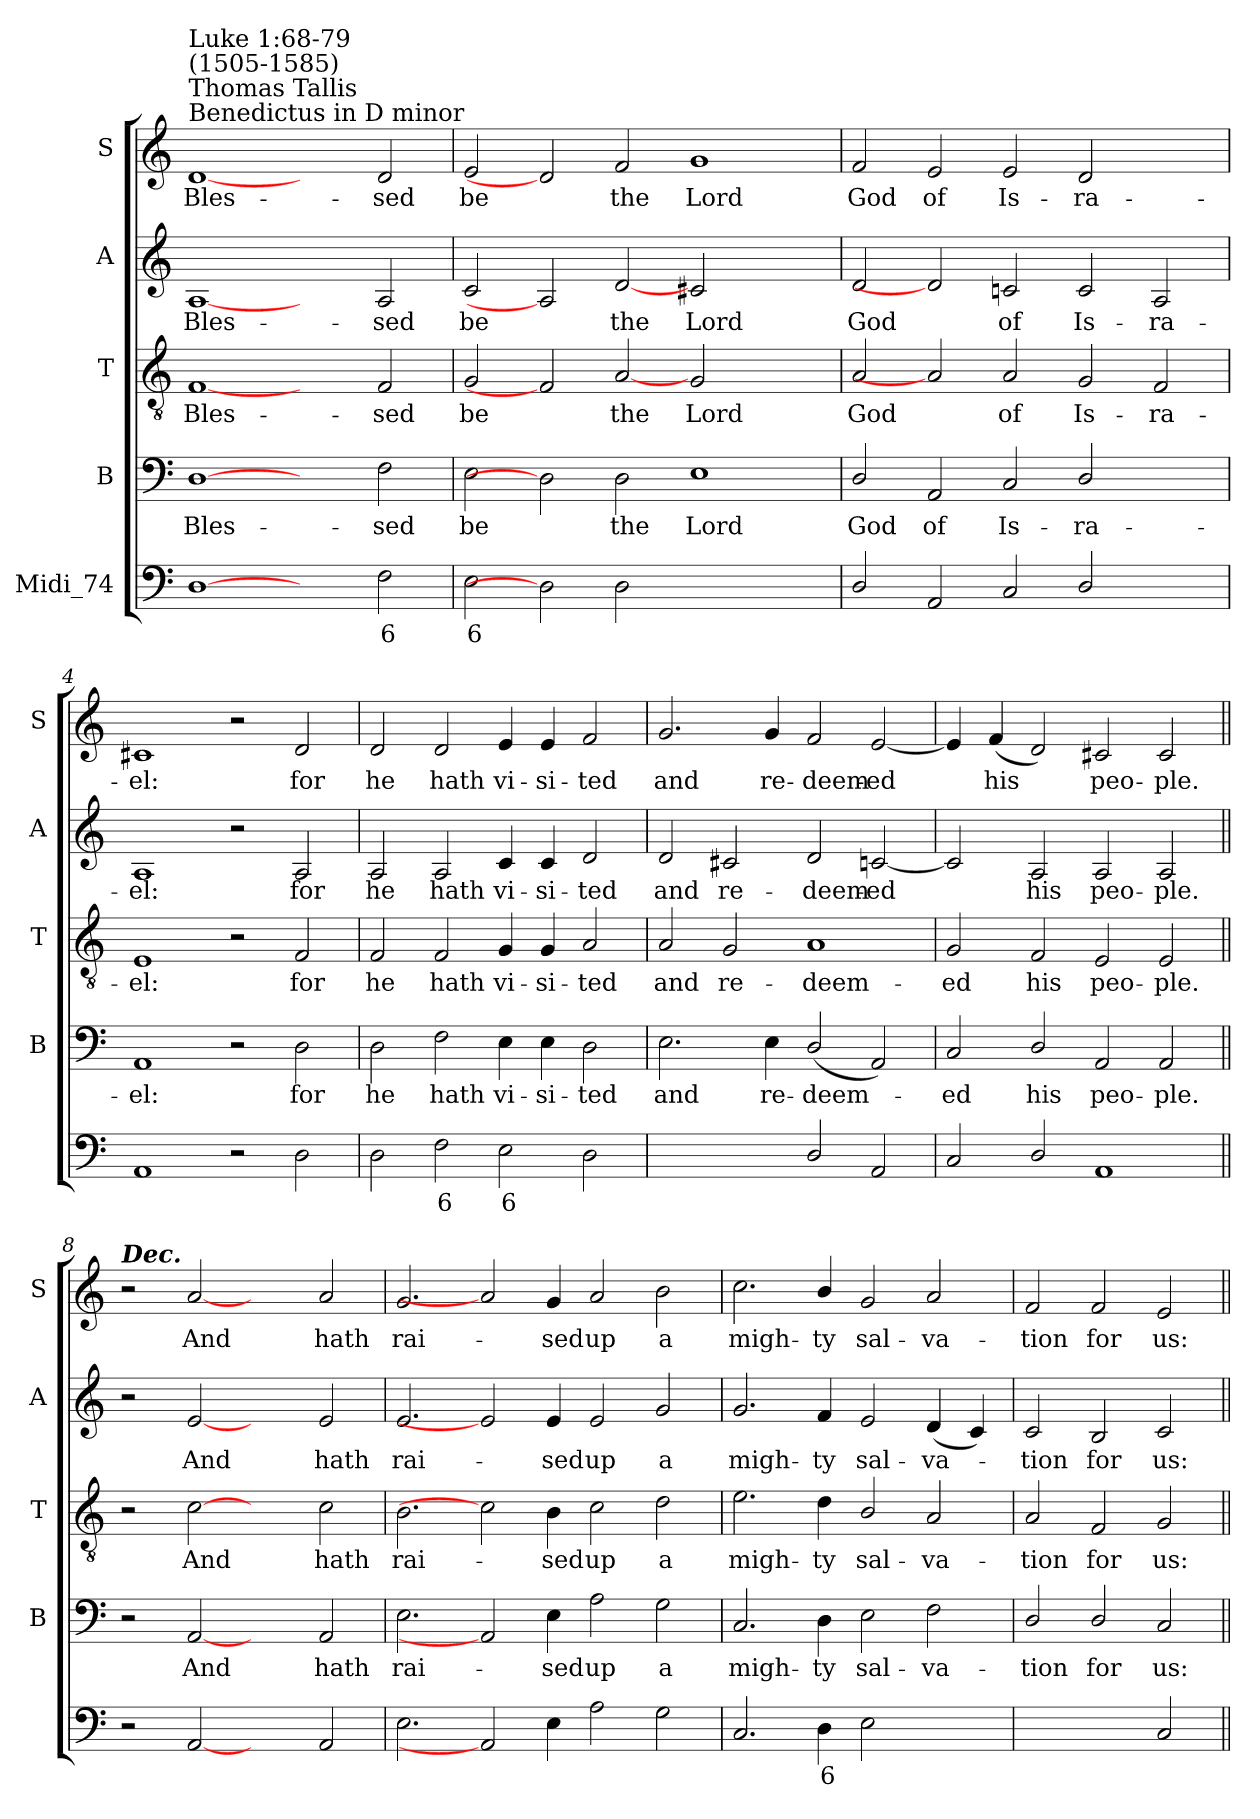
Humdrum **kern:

**kern	**text	**text	**kern	**text	**kern	**text	**kern	**text	**kern	**text
*part5	*part5	*part5	*part4	*part4	*part3	*part3	*part2	*part2	*part1	*part1
*staff5	*staff5	*staff5	*staff4	*staff4	*staff3	*staff3	*staff2	*staff2	*staff1	*staff1
*I"Midi_74	*	*	*I"B	*	*I"T	*	*I"A	*	*I"S	*
*	*	*	*I'B	*	*I'T	*	*I'A	*	*I'S	*
*clefF4	*	*	*clefF4	*	*clefGv2	*	*clefG2	*	*clefG2	*
*k[]	*	*	*k[]	*	*k[]	*	*k[]	*	*k[]	*
*MM180	*	*	*MM180	*	*MM180	*	*MM180	*	*MM180	*
=1	=1	=1	=1	=1	=1	=1	=1	=1	=1	=1
!	!	!	!	!	!	!	!	!	!LO:TX:a:t=Benedictus in D minor	!
!	!	!	!	!	!	!	!	!	!LO:TX:a:t=Thomas Tallis	!
!	!	!	!	!	!	!	!	!	!LO:TX:a:t=(1505-1585)	!
!	!	!	!	!	!	!	!	!	!LO:TX:a:t=Luke 1&colon;68-79	!
!	!	!	!	!LO:LY:b	!	!LO:LY:b	!	!LO:LY:b	!	!LO:LY:b
[1D	.	.	[1D	Bles-	[1F	Bles-	[1A	Bles-	[1d	Bles-
2ryy	.	.	2ryy	.	2ryy	.	2ryy	.	2ryy	.
!	!LO:LY:b	!	!	!LO:LY:b	!	!LO:LY:b	!	!LO:LY:b	!	!LO:LY:b
2F\	6	.	2F\	-sed	2F/	-sed	2A/	-sed	2d/	-sed
=2	=2	=2	=2	=2	=2	=2	=2	=2	=2	=2
!	!LO:LY:b	!	!	!LO:LY:b	!	!LO:LY:b	!	!LO:LY:b	!	!LO:LY:b
2E\	6	.	2E\	be	2G/	be	2c/	be	2e/	be
2D]	.	.	2D]	.	2F]	.	2A]	.	2d]	.
!	!	!	!	!LO:LY:b	!	!LO:LY:b	!	!LO:LY:b	!	!LO:LY:b
2D\	.	.	2D\	the	[2A	the	[2d	the	2f/	the
!	!LO:LY:b	!LO:LY:b	!	!LO:LY:b	!	!LO:LY:b	!	!LO:LY:b	!	!LO:LY:b
[2E\yy	7	4	1E	Lord	2G/	Lord	2c#X/	Lord	1g	Lord
!	!LO:LY:b	!LO:LY:b	!	!	!	!	!	!	!	!
2E\yy]	6	3	.	.	2ryy	.	2ryy	.	.	.
=3	=3	=3	=3	=3	=3	=3	=3	=3	=3	=3
!	!	!	!	!LO:LY:b	!	!LO:LY:b	!	!LO:LY:b	!	!LO:LY:b
2D/	.	.	2D/	God	2A/	God	2d/	God	2f/	God
!	!	!	!	!LO:LY:b	!	!	!	!	!	!LO:LY:b
2AA/	.	.	2AA/	of	2A]	.	2d]	.	2e/	of
!	!	!	!	!LO:LY:b	!	!LO:LY:b	!	!LO:LY:b	!	!LO:LY:b
2C/	.	.	2C/	Is-	2A/	of	2cn/	of	2e/	Is-
!	!	!	!	!LO:LY:b	!	!LO:LY:b	!	!LO:LY:b	!	!LO:LY:b
2D/	.	.	2D/	-ra-	2G/	Is-	2c/	Is-	2d/	-ra-
!	!	!	!	!	!	!LO:LY:b	!	!LO:LY:b	!	!
2ryy	.	.	2ryy	.	2F/	-ra-	2A/	-ra-	2ryy	.
=4	=4	=4	=4	=4	=4	=4	=4	=4	=4	=4
!	!	!	!	!LO:LY:b	!	!LO:LY:b	!	!LO:LY:b	!	!LO:LY:b
1AA	.	.	1AA	-el:	1E	-el:	1A	-el:	1c#X	-el:
2r	.	.	2r	.	2r	.	2r	.	2r	.
!	!	!	!	!LO:LY:b	!	!LO:LY:b	!	!LO:LY:b	!	!LO:LY:b
2D\	.	.	2D\	for	2F/	for	2A/	for	2d/	for
=5	=5	=5	=5	=5	=5	=5	=5	=5	=5	=5
!	!	!	!	!LO:LY:b	!	!LO:LY:b	!	!LO:LY:b	!	!LO:LY:b
2D\	.	.	2D\	he	2F/	he	2A/	he	2d/	he
!	!LO:LY:b	!	!	!LO:LY:b	!	!LO:LY:b	!	!LO:LY:b	!	!LO:LY:b
2F\	6	.	2F\	hath	2F/	hath	2A/	hath	2d/	hath
!	!LO:LY:b	!	!	!LO:LY:b	!	!LO:LY:b	!	!LO:LY:b	!	!LO:LY:b
2E\	6	.	4E\	vi-	4G/	vi-	4c/	vi-	4e/	vi-
!	!	!	!	!LO:LY:b	!	!LO:LY:b	!	!LO:LY:b	!	!LO:LY:b
.	.	.	4E\	-si-	4G/	-si-	4c/	-si-	4e/	-si-
!	!	!	!	!LO:LY:b	!	!LO:LY:b	!	!LO:LY:b	!	!LO:LY:b
2D\	.	.	2D\	-ted	2A/	-ted	2d/	-ted	2f/	-ted
=6	=6	=6	=6	=6	=6	=6	=6	=6	=6	=6
!	!LO:LY:b	!LO:LY:b	!	!LO:LY:b	!	!LO:LY:b	!	!LO:LY:b	!	!LO:LY:b
[2E\yy	7	4	2.E\	and	2A/	and	2d/	and	2.g/	and
!	!LO:LY:b	!LO:LY:b	!	!	!	!LO:LY:b	!	!LO:LY:b	!	!
2E\yy]	6	3	.	.	2G/	re-	2c#X/	re-	.	.
!	!	!	!	!LO:LY:b	!	!	!	!	!	!LO:LY:b
.	.	.	4E\	re-	.	.	.	.	4g/	re-
!	!	!	!	!LO:LY:b	!	!LO:LY:b	!	!LO:LY:b	!	!LO:LY:b
2D/	.	.	(<2D/	-deem-	1A	-deem-	2d/	-deem-	2f/	-deem-
!	!	!	!	!	!	!	!	!LO:LY:b	!	!LO:LY:b
2AA/	.	.	2AA/)	.	.	.	[2cn/	-ed	[2e/	-ed
!!LO:LB:g=z
=7	=7	=7	=7	=7	=7	=7	=7	=7	=7	=7
!	!	!	!	!LO:LY:b	!	!LO:LY:b	!	!	!	!
2C/	.	.	2C/	ed	2G/	-ed	2c/]	.	4e/]	.
!	!	!	!	!	!	!	!	!	!	!LO:LY:b
.	.	.	.	.	.	.	.	.	(<4f/	his
!	!	!	!	!LO:LY:b	!	!LO:LY:b	!	!LO:LY:b	!	!
2D/	.	.	2D/	his	2F/	his	2A/	his	2d/)	.
!	!	!	!	!LO:LY:b	!	!LO:LY:b	!	!LO:LY:b	!	!LO:LY:b
1AA	.	.	2AA/	peo-	2E/	peo-	2A/	peo-	2c#X/	peo-
!	!	!	!	!LO:LY:b	!	!LO:LY:b	!	!LO:LY:b	!	!LO:LY:b
.	.	.	2AA/	-ple.	2E/	-ple.	2A/	-ple.	2c#/	-ple.
!!LO:PB:g=z
=8||	=8||	=8||	=8||	=8||	=8||	=8||	=8||	=8||	=8||	=8||
!	!	!	!	!	!	!	!	!	!LO:TX:a:Bi:t=Dec.	!
2r	.	.	2r	.	2r	.	2r	.	2r	.
!	!	!	!	!LO:LY:b	!	!LO:LY:b	!	!LO:LY:b	!	!LO:LY:b
[2AA	.	.	[2AA	And	[2c	And	[2e	And	[2a	And
2ryy	.	.	2ryy	.	2ryy	.	2ryy	.	2ryy	.
!	!	!	!	!LO:LY:b	!	!LO:LY:b	!	!LO:LY:b	!	!LO:LY:b
2AA/	.	.	2AA/	hath	2c\	hath	2e/	hath	2a/	hath
=9	=9	=9	=9	=9	=9	=9	=9	=9	=9	=9
!	!	!	!	!LO:LY:b	!	!LO:LY:b	!	!LO:LY:b	!	!LO:LY:b
2.E\	.	.	2.E\	rai-	2.B\	rai-	2.e/	rai-	2.g/	rai-
2AA]	.	.	2AA]	.	2c]	.	2e]	.	2a]	.
!	!	!	!	!LO:LY:b	!	!LO:LY:b	!	!LO:LY:b	!	!LO:LY:b
4E\	.	.	4E\	-sed	4B\	-sed	4e/	-sed	4g/	-sed
!	!	!	!	!LO:LY:b	!	!LO:LY:b	!	!LO:LY:b	!	!LO:LY:b
2A\	.	.	2A\	up	2c\	up	2e/	up	2a/	up
!	!	!	!	!LO:LY:b	!	!LO:LY:b	!	!LO:LY:b	!	!LO:LY:b
2G\	.	.	2G\	a	2d\	a	2g/	a	2b\	a
=10	=10	=10	=10	=10	=10	=10	=10	=10	=10	=10
!	!	!	!	!LO:LY:b	!	!LO:LY:b	!	!LO:LY:b	!	!LO:LY:b
2.C/	.	.	2.C/	migh-	2.e\	migh-	2.g/	migh-	2.cc\	migh-
!	!LO:LY:b	!	!	!LO:LY:b	!	!LO:LY:b	!	!LO:LY:b	!	!LO:LY:b
4D\	6	.	4D\	-ty	4d\	-ty	4f/	-ty	4b/	-ty
!	!	!	!	!LO:LY:b	!	!LO:LY:b	!	!LO:LY:b	!	!LO:LY:b
2E\	.	.	2E\	sal-	2B/	sal-	2e/	sal-	2g/	sal-
!	!LO:LY:b	!	!	!LO:LY:b	!	!LO:LY:b	!	!LO:LY:b	!	!LO:LY:b
[4F\yy	6	.	2F\	-va-	2A/	-va-	(<4d/	-va-	2a/	-va-
!	!LO:LY:b	!	!	!	!	!	!	!	!	!
4F\yy]	5	.	.	.	.	.	4c/)	.	.	.
=11	=11	=11	=11	=11	=11	=11	=11	=11	=11	=11
!	!LO:LY:b	!	!	!LO:LY:b	!	!LO:LY:b	!	!LO:LY:b	!	!LO:LY:b
[2D/yy	7	.	2D/	-tion	2A/	-tion	2c/	tion	2f/	-tion
!	!LO:LY:b	!	!	!LO:LY:b	!	!LO:LY:b	!	!LO:LY:b	!	!LO:LY:b
2D/yy]	6	.	2D/	for	2F/	for	2B/	for	2f/	for
!	!	!	!	!LO:LY:b	!	!LO:LY:b	!	!LO:LY:b	!	!LO:LY:b
2C/	.	.	2C/	us:	2G/	us:	2c/	us:	2e/	us:
=||	=||	=||	=||	=||	=||	=||	=||	=||	=||	=||
*-	*-	*-	*-	*-	*-	*-	*-	*-	*-	*-
